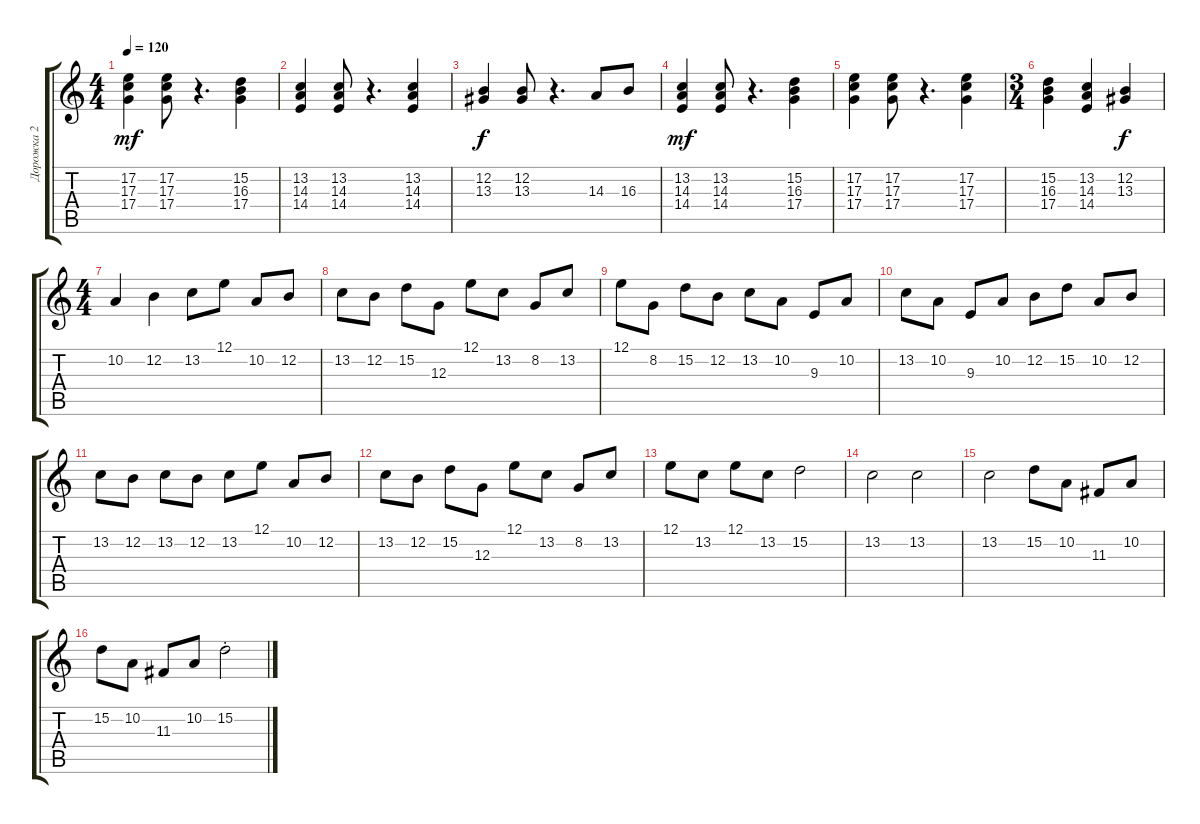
\track ("Дорожка 2" "Дорожка 2") {instrument synthstrings1}
\staff {score tabs}
\tuning (E4 B3 G3 D3 A2 E2) {hide}
\ts (4 4)
\tempo 120
\clef g2
\ks c
(17.2 17.3 17.4).4{dy mf} (17.2 17.3 17.4).8 r.4{d} (15.2 16.3 17.4).4 |
(13.2 14.3 14.4).4 (13.2 14.3 14.4).8 r.4{d} (13.2 14.3 14.4).4 |
(12.2 13.3).4{dy f} (12.2 13.3).8 r.4{d} 14.3.8 16.3.8 |
(13.2 14.3 14.4).4{dy mf} (13.2 14.3 14.4).8 r.4{d} (15.2 16.3 17.4).4 |
(17.2 17.3 17.4).4 (17.2 17.3 17.4).8 r.4{d} (17.2 17.3 17.4).4 |
\ts (3 4)
(15.2 16.3 17.4).4 (13.2 14.3 14.4).4 (12.2 13.3).4{dy f} |
\ts (4 4)
10.2.4 12.2.4 13.2.8 12.1.8 10.2.8 12.2.8 |
13.2.8 12.2.8 15.2.8 12.3.8 12.1.8 13.2.8 8.2.8 13.2.8 |
12.1.8 8.2.8 15.2.8 12.2.8 13.2.8 10.2.8 9.3.8 10.2.8 |
13.2.8 10.2.8 9.3.8 10.2.8 12.2.8 15.2.8 10.2.8 12.2.8 |
13.2.8 12.2.8 13.2.8 12.2.8 13.2.8 12.1.8 10.2.8 12.2.8 |
13.2.8 12.2.8 15.2.8 12.3.8 12.1.8 13.2.8 8.2.8 13.2.8 |
12.1.8 13.2.8 12.1.8 13.2.8 15.2.2 |
13.2.2 13.2.2 |
13.2.2 15.2.8 10.2.8 11.3.8 10.2.8 |
15.2.8 10.2.8 11.3.8 10.2.8 15.2{st}.2
